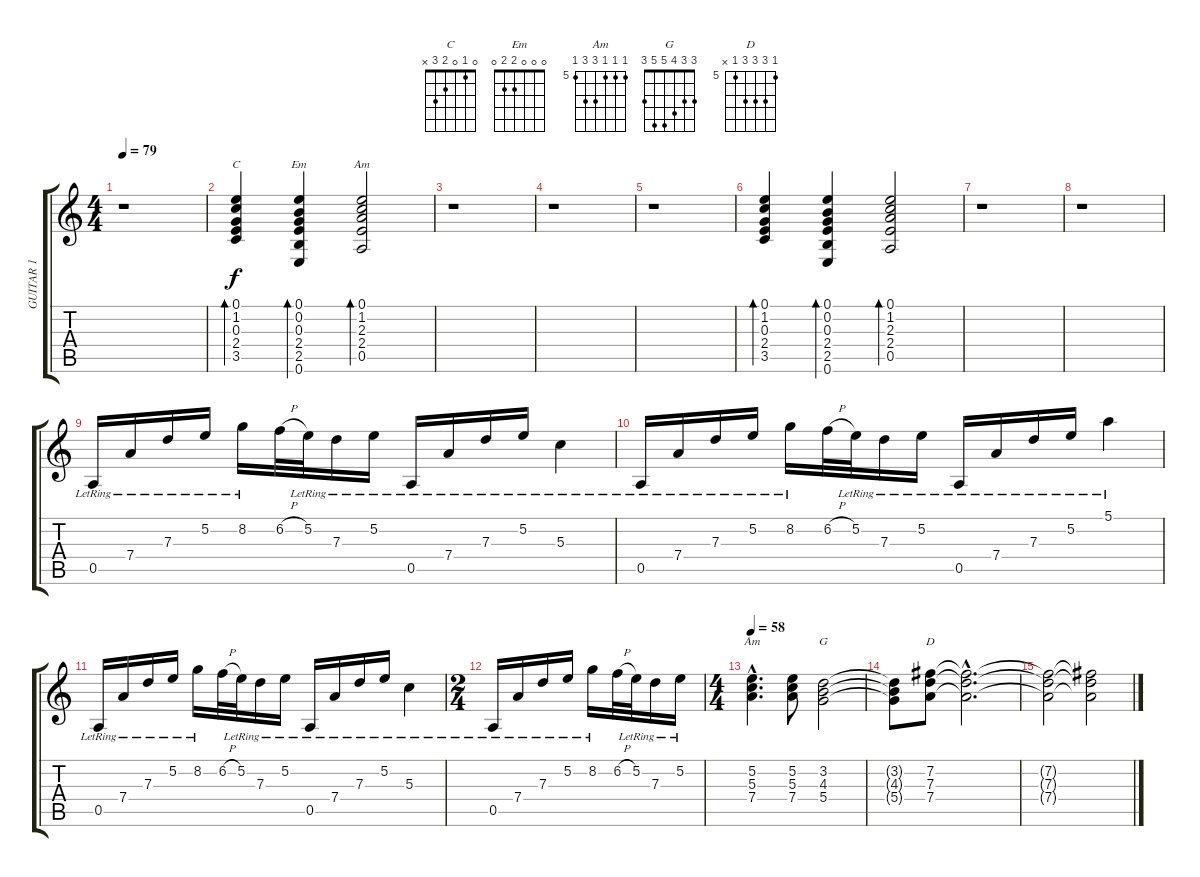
\track ("GUITAR 1" "GUITAR 1") {instrument electricguitarclean}
\staff {score tabs}
\tuning (E4 B3 G3 D3 A2 E2) {hide}
\chord ("C" 0 1 0 2 3 x)
\chord ("Em" 0 0 0 2 2 0)
\chord ("Am" 0 1 2 2 0 x)
\chord ("Am" 5 5 5 7 7 5) {firstfret 5}
\chord ("G" 3 3 4 5 5 3)
\chord ("D" 5 7 7 7 5 x) {firstfret 5}
\ts (4 4)
\tempo 79
\clef g2
\ks c
r.1{dy p} |
(0.1 1.2 0.3 2.4 3.5).4{bd 240 ch "C" dy f} (0.1 0.2 0.3 2.4 2.5 0.6).4{bd 240 ch "Em"} (0.1 1.2 2.3 2.4 0.5).2{bd 240 ch "Am"} |
r.1 |
r.1 |
r.1 |
(0.1 1.2 0.3 2.4 3.5).4{bd 240} (0.1 0.2 0.3 2.4 2.5 0.6).4{bd 240} (0.1 1.2 2.3 2.4 0.5).2{bd 240} |
r.1 |
r.1 |
0.5{lr}.16{volume 12 instrument electricguitarclean} 7.4{lr}.16 7.3{lr}.16 5.2{lr}.16 8.2{lr}.16 6.2{h}.32 5.2{lr}.32 7.3{lr}.16 5.2{lr}.16 0.5{lr}.16 7.4{lr}.16 7.3{lr}.16 5.2{lr}.16 5.3{lr}.4 |
0.5{lr}.16 7.4{lr}.16 7.3{lr}.16 5.2{lr}.16 8.2{lr}.16 6.2{h}.32 5.2{lr}.32 7.3{lr}.16 5.2{lr}.16 0.5{lr}.16 7.4{lr}.16 7.3{lr}.16 5.2{lr}.16 5.1{lr}.4 |
0.5{lr}.16 7.4{lr}.16 7.3{lr}.16 5.2{lr}.16 8.2{lr}.16 6.2{h}.32 5.2{lr}.32 7.3{lr}.16 5.2{lr}.16 0.5{lr}.16 7.4{lr}.16 7.3{lr}.16 5.2{lr}.16 5.3{lr}.4 |
\ts (2 4)
0.5{lr}.16 7.4{lr}.16 7.3{lr}.16 5.2{lr}.16 8.2{lr}.16 6.2{h}.32 5.2{lr}.32 7.3{lr}.16 5.2{lr}.16 |
\ts (4 4)
\tempo 58
(5.2{hac} 5.3{hac} 7.4{hac}).4{d ch "Am" volume 10 balance 11} (5.2 5.3 7.4).8 (3.2 4.3 5.4).2{ch "G"} |
(3.2{t} 4.3{t} 5.4{t}).8 (7.2 7.3 7.4).8{ch "D"} (7.2{hac t} 7.3{hac t} 7.4{hac t}).2{d} |
(7.2{t} 7.3{t} 7.4{t}).2{volume 3} (7.2{t} 7.3{t} 7.4{t}).2
